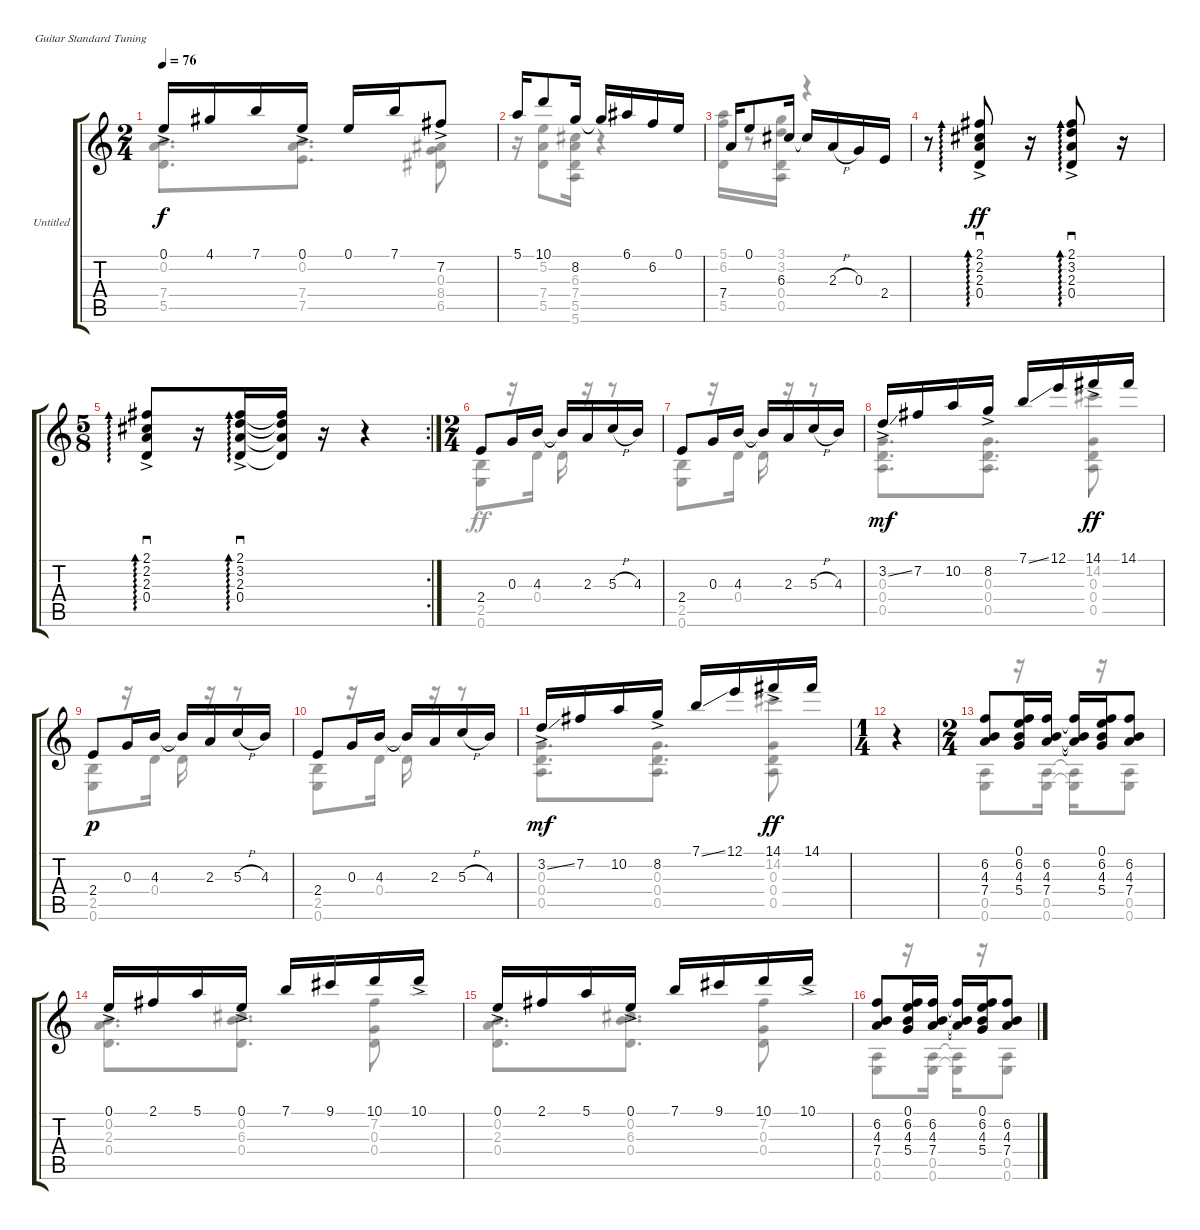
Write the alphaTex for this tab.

\bracketExtendMode groupsimilarinstruments
\firstSystemTrackNameOrientation horizontal
\otherSystemsTrackNameOrientation horizontal
\track ("Untitled" "Untitled") {instrument acousticguitarnylon}
\staff {score tabs}
\tuning (E4 B3 G3 D3 A2 E2)
\voice
\ts (2 4)
\tempo 76
\clef g2
\ks c
0.1{ac}.16{dy f} 4.1.16 7.1.16 0.1{ac}.16 0.1.16 7.1.16 7.2{ac}.8 |
5.1.16 10.1.8 8.2.16 8.2{t}.16 6.1.16 6.2.16 0.1.16 |
7.4.16 0.1.8 6.3.16 6.3{t}.16 2.3{h}.16 0.3.16 2.4.16 |
r.8 (2.1{ac} 2.2{ac} 2.3{ac} 0.4{ac}).8{sd ad 0 dy ff} r.16 (2.1{ac} 3.2{ac} 2.3{ac} 0.4{ac}).8{sd ad 0} r.16 |
\rc 2
\ts (5 8)
(2.1{ac} 2.2{ac} 2.3{ac} 0.4{ac}).8{sd ad 0} r.16 (2.1{ac} 3.2{ac} 2.3{ac} 0.4{ac}).16{sd ad 0} (2.1{t} 3.2{t} 2.3{t} 0.4{t}).16 r.16 r.4 |
\ts (2 4)
2.4.8 0.3.16 4.3.16 4.3{t}.16 2.3.16 5.3{h}.16 4.3.16 |
2.4.8 0.3.16 4.3.16 4.3{t}.16 2.3.16 5.3{h}.16 4.3.16 |
3.2{ss ac}.16{dy mf} 7.2.16 10.2.16 8.2{ac}.16 7.1{ss}.16 12.1.16 14.1{ac}.16{dy ff} 14.1.16 |
2.4.8{dy p} 0.3.16 4.3.16 4.3{t}.16 2.3.16 5.3{h}.16 4.3.16 |
2.4.8 0.3.16 4.3.16 4.3{t}.16 2.3.16 5.3{h}.16 4.3.16 |
3.2{ss ac}.16{dy mf} 7.2.16 10.2.16 8.2{ac}.16 7.1{ss}.16 12.1.16 14.1{ac}.16{dy ff} 14.1.16 |
\ts (1 4)
r.4 |
\ts (2 4)
(6.2 4.3 7.4).8 (6.2 0.1 4.3 5.4).16 (6.2 4.3 7.4).16 (6.2{t} 4.3{t} 7.4{t}).16 (6.2 0.1 4.3 5.4).16 (6.2 4.3 7.4).8 |
0.1{ac}.16 2.1.16 5.1.16 0.1{ac}.16 7.1.16 9.1.16 10.1.16 10.1{ac}.16 |
0.1{ac}.16 2.1.16 5.1.16 0.1{ac}.16 7.1.16 9.1.16 10.1.16 10.1{ac}.16 |
(6.2 4.3 7.4).8 (6.2 0.1 4.3 5.4).16 (6.2 4.3 7.4).16 (6.2{t} 4.3{t} 7.4{t}).16 (6.2 0.1 4.3 5.4).16 (6.2 4.3 7.4).8
\voice
\clef g2
\ottava regular
\simile none
\ks c
(0.2 7.4 5.5).8{d dy f} (0.2 7.4 7.5).8{d} (8.4 0.3 6.5).8 |
r.16 (5.2 7.4 5.5).8 (6.3 7.4 5.5 5.6).16 r.4 |
(5.1 6.2 5.5).16 r.8 (3.1 3.2 0.4 0.5).16 r.4 |
|
|
(2.5 0.6).8{dy ff} r.16 0.4.16 0.4{t}.16 r.16 r.8 |
(2.5 0.6).8 r.16 0.4.16 0.4{t}.16 r.16 r.8 |
(0.3 0.4 0.5).8{d dy mf} (0.3 0.4 0.5).8{d} (14.2 0.3 0.4 0.5).8{dy ff} |
(2.5 0.6).8{dy p} r.16 0.4.16 0.4{t}.16 r.16 r.8 |
(2.5 0.6).8 r.16 0.4.16 0.4{t}.16 r.16 r.8 |
(0.3 0.4 0.5).8{d dy mf} (0.3 0.4 0.5).8{d} (14.2 0.3 0.4 0.5).8{dy ff} |
|
(0.5 0.6).8 r.16 (0.5 0.6).16 (0.5{t} 0.6{t}).16 r.16 (0.5 0.6).8 |
(0.2 2.3 0.4).8{d} (6.3 0.2 0.4).8{d} (7.2 0.3 0.4).8 |
(0.2 2.3 0.4).8{d} (6.3 0.2 0.4).8{d} (7.2 0.3 0.4).8 |
(0.5 0.6).8 r.16 (0.5 0.6).16 (0.5{t} 0.6{t}).16 r.16 (0.5 0.6).8
